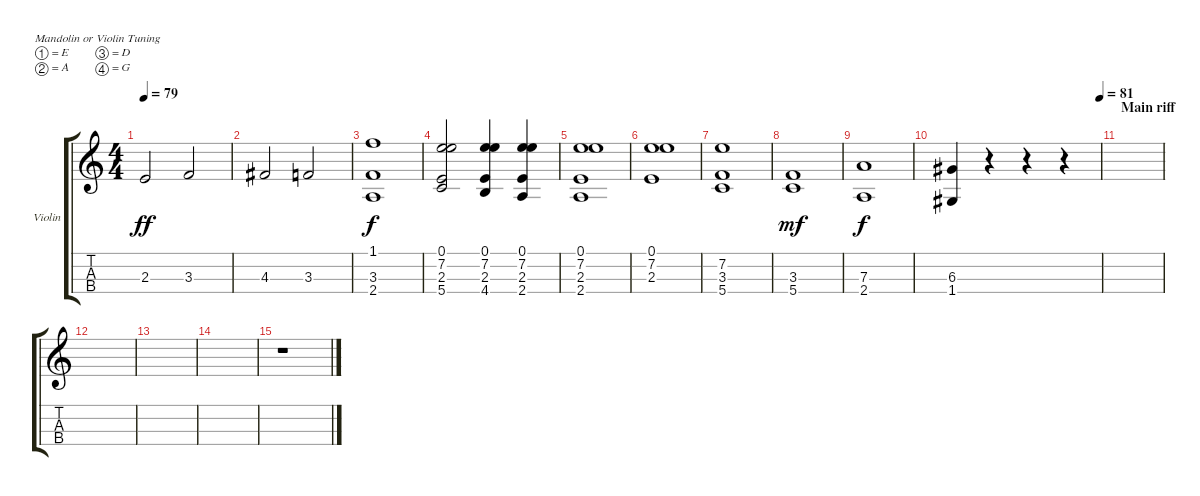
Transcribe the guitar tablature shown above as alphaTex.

\defaultSystemsLayout 4
\bracketExtendMode groupsimilarinstruments
\firstSystemTrackNameOrientation horizontal
\otherSystemsTrackNameOrientation horizontal
\track ("Violins ensemble" "Violin") {instrument violin}
\staff {score tabs}
\tuning (E5 A4 D4 G3)
\ts (4 4)
\tempo 79
\clef g2
\scale
0.333333
\ks c
2.3.2{dy ff} 3.3.2 |
\scale
0.333333 4.3.2 3.3.2 |
\scale
0.333333 (2.4 3.3 1.1).1{dy f} |
\scale
0.333333 (5.4 2.3 7.2 0.1).2 (2.3 4.4 7.2 0.1).4 (2.4 2.3 7.2 0.1).4 |
\scale
0.333333 (2.4 2.3 7.2 0.1).1 |
\scale
0.333333 (7.2 2.3 0.1).1 |
\scale
0.333333 (3.3 5.4 7.2).1 |
\scale
0.333333 (5.4 3.3).1{dy mf} |
\scale
0.333333 (2.4 7.3).1{dy f} |
\tempo (81 1)
\scale
0.333333 (1.4 6.3).4 r.4 r.4 r.4 |
\section ("" "Main riff")
|
|
|
|
\section ("" "")
\scale
0.333333 r.1
